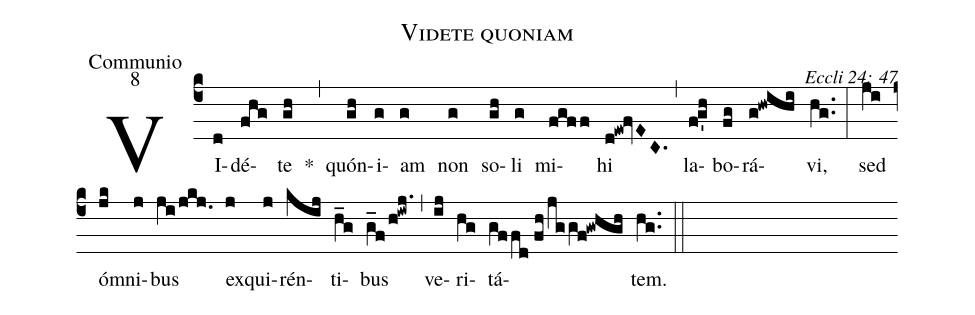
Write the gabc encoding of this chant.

name: Videte quoniam;
office-part: Communio;
mode: 8;
commentary: Eccli 24: 47;
%%
(c4) VI(d)dé(fhg)te(gh) *(,) quón(gh)i(g)am(g) non(g) so(gh)li(g) mi(fgff)hi(d!ew!fvEC.) (,) la(f!g'h)bo(fg)rá(g!hwihi)vi,(hg..) (:)
sed(ji) óm(jk)ni(j)bus(ji/jkj.) ex(j)qui(j)rén(kij)ti(h_g)bus(g_f/h!iwj.) (,) ve(ij)ri(hg)tá(gffd//fh/jggf!gwhgh)tem.(hg..) (::)
